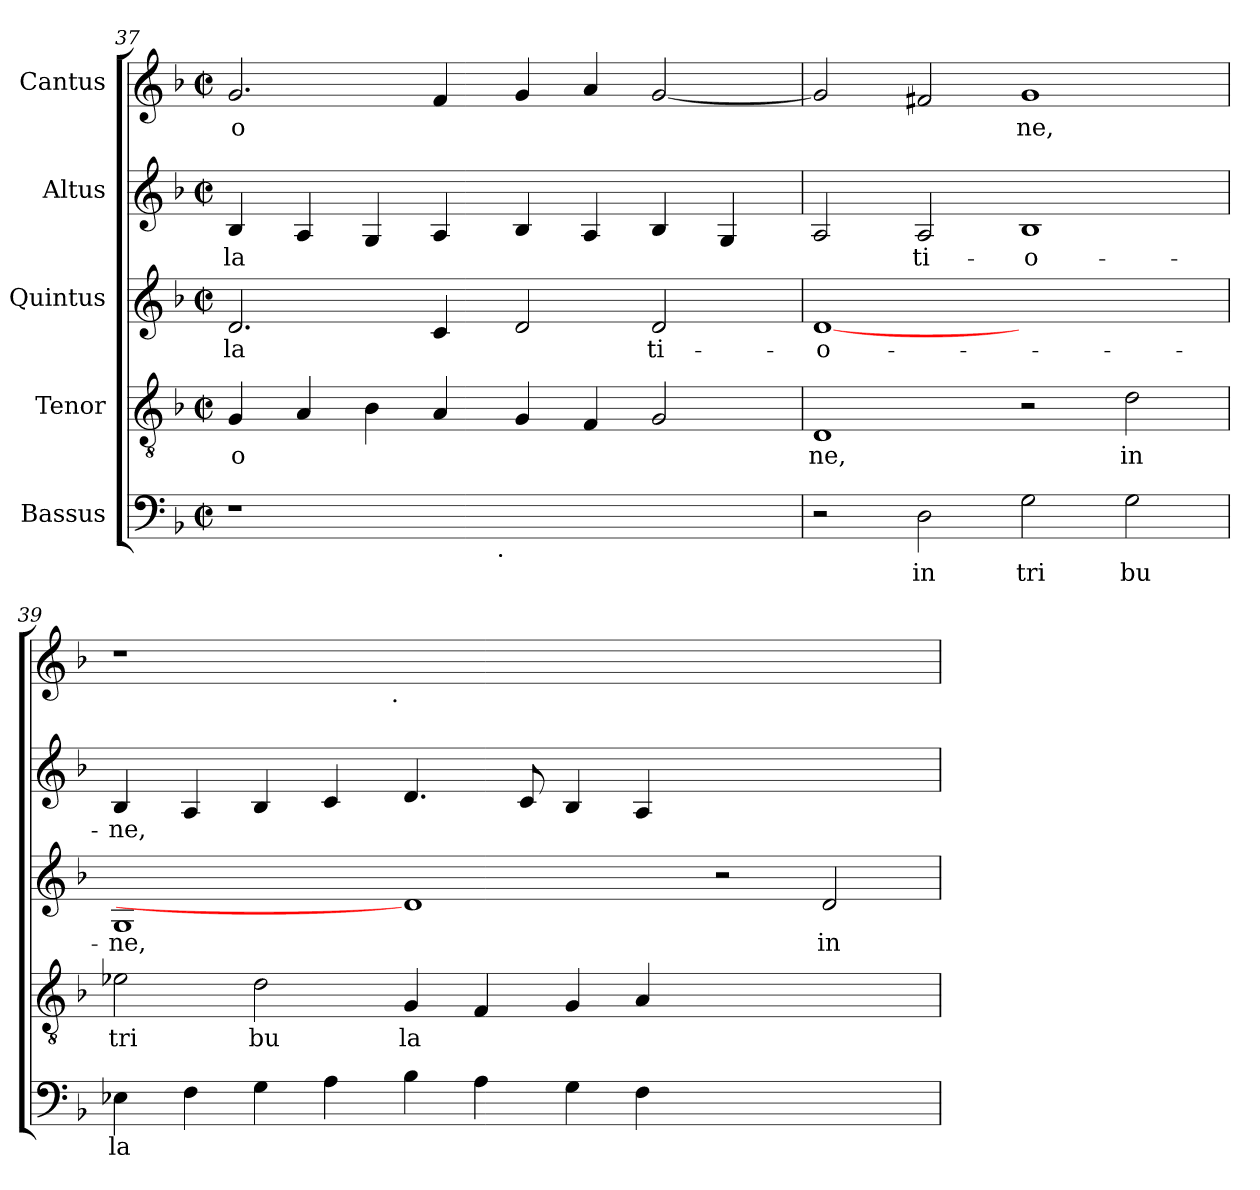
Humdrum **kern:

**kern	**text	**kern	**text	**kern	**text	**kern	**text	**kern	**text
*part5	*part5	*part4	*part4	*part3	*part3	*part2	*part2	*part1	*part1
*staff5	*staff5	*staff4	*staff4	*staff3	*staff3	*staff2	*staff2	*staff1	*staff1
*I"Bassus	*	*I"Tenor	*	*I"Quintus	*	*I"Altus	*	*I"Cantus	*
!!LO:PB:g=z
*clefF4	*	*clefGv2	*	*clefG2	*	*clefG2	*	*clefG2	*
*k[b-]	*	*k[b-]	*	*k[b-]	*	*k[b-]	*	*k[b-]	*
*F:	*	*F:	*	*F:	*	*F:	*	*F:	*
*M2/2	*	*M2/2	*	*M2/2	*	*M2/2	*	*M2/2	*
*met(c|)	*	*met(c|)	*	*met(c|)	*	*met(c|)	*	*met(c|)	*
=37	=37	=37	=37	=37	=37	=37	=37	=37	=37
!	!	!	!LO:LY:b:cj	!	!LO:LY:b:cj	!	!LO:LY:b:cj	!	!LO:LY:b:cj
*^	*	*	*	*	*	*	*	*	*
1r	2ryy	.	4G/	-o	2.d/	-la-	4B-/	-la-	2.g/	o
!	!	!	!	!LO:LY:b:cj	!	!	!	!LO:LY:b:cj	!	!
.	.	.	4A/	.	.	.	4A/	--	.	.
!	!	!	!	!LO:LY:b:cj	!	!	!	!LO:LY:b:cj	!	!
.	4...ryy	.	4B-\	.	.	.	4G/	--	.	.
!	!	!	!	!LO:LY:b:cj	!	!LO:LY:b:cj	!	!LO:LY:b:cj	!	!LO:LY:b:cj
.	.	.	4A/	.	4c/	--	4A/	--	4f/	.
!	!LO:TX:b:t=.	!	!	!	!	!	!	!	!	!
.	1ryy	.	.	.	.	.	.	.	.	.
!	!	!	!	!LO:LY:b:cj	!	!LO:LY:b:cj	!	!LO:LY:b:cj	!	!LO:LY:b:cj
1ryy	.	.	4G/	.	2d/	--	4B-/	--	4g/	.
!	!	!	!	!LO:LY:b:cj	!	!	!	!LO:LY:b:cj	!	!LO:LY:b:cj
.	.	.	4F/	.	.	.	4A/	--	4a/	.
!	!	!	!	!LO:LY:b:cj	!	!LO:LY:b:cj	!	!LO:LY:b:cj	!	!LO:LY:b:cj
.	.	.	2G/	.	2d/	-ti-	4B-/	--	[<2g/	.
!	!	!	!	!	!	!	!	!LO:LY:b:cj	!	!
.	.	.	.	.	.	.	4G/	--	.	.
.	32ryy	.	.	.	.	.	.	.	.	.
=38	=38	=38	=38	=38	=38	=38	=38	=38	=38	=38
!	!	!	!	!LO:LY:b:cj	!	!LO:LY:b:cj	!	!LO:LY:b:cj	!	!LO:LY:b:cj
*v	*v	*	*	*	*	*	*	*	*	*
2r	.	1D	ne,	[1d	-o-	2A/	--	2g/]	.
!	!LO:LY:b:cj	!	!	!	!	!	!LO:LY:b:cj	!	!LO:LY:b:cj
2D\	in	.	.	.	.	2A/	-ti-	2f#/	.
!	!LO:LY:b:cj	!	!	!	!	!	!LO:LY:b:cj	!	!LO:LY:b:cj
2G\	tri	2r	.	1ryy	.	1B-	-o-	1g	ne,
!	!LO:LY:b:cj	!	!LO:LY:b:cj	!	!	!	!	!	!
2G\	bu	2d\	in	.	.	.	.	.	.
=39	=39	=39	=39	=39	=39	=39	=39	=39	=39
!	!LO:LY:b:cj	!	!LO:LY:b:cj	!	!LO:LY:b:cj	!	!LO:LY:b:cj	!	!
*	*	*	*	*	*	*	*	*^	*
4E-X\	la	2e-X\	tri	1G	-ne,	4B-/	-ne,	1r	2ryy	.
!	!LO:LY:b:cj	!	!	!	!	!	!LO:LY:b:cj	!	!	!
4F\	.	.	.	.	.	4A/	.	.	.	.
!	!LO:LY:b:cj	!	!LO:LY:b:cj	!	!	!	!LO:LY:b:cj	!	!	!
4G\	.	2d\	bu	.	.	4B-/	.	.	4ryy	.
!	!LO:LY:b:cj	!	!	!	!	!	!LO:LY:b:cj	!	!	!
4A\	.	.	.	.	.	4c/	.	.	8...ryy	.
!	!	!	!	!	!	!	!	!	!LO:TX:b:t=.	!
.	.	.	.	.	.	.	.	.	1ryy	.
!	!LO:LY:b:cj	!	!LO:LY:b:cj	!	!	!	!LO:LY:b:cj	!	!	!
4B-\	.	4G/	la	1d]	.	4.d/	.	0ryy	.	.
!	!LO:LY:b:cj	!	!LO:LY:b:cj	!	!	!	!	!	!	!
4A\	.	4F/	.	.	.	.	.	.	.	.
!	!	!	!	!	!	!	!LO:LY:b:cj	!	!	!
.	.	.	.	.	.	8c/	.	.	.	.
!	!LO:LY:b:cj	!	!LO:LY:b:cj	!	!	!	!LO:LY:b:cj	!	!	!
4G\	.	4G/	.	.	.	4B-/	.	.	.	.
!	!LO:LY:b:cj	!	!LO:LY:b:cj	!	!	!	!LO:LY:b:cj	!	!	!
4F\	.	4A/	.	.	.	4A/	.	.	.	.
.	.	.	.	.	.	.	.	.	1ryy	.
1ryy	.	1ryy	.	2r	.	1ryy	.	.	.	.
!	!	!	!	!	!LO:LY:b:cj	!	!	!	!	!
.	.	.	.	2d/	in	.	.	.	.	.
.	.	.	.	.	.	.	.	.	64ryy	.
*	*	*	*	*	*	*	*	*v	*v	*
=	=	=	=	=	=	=	=	=	=
*-	*-	*-	*-	*-	*-	*-	*-	*-	*-
